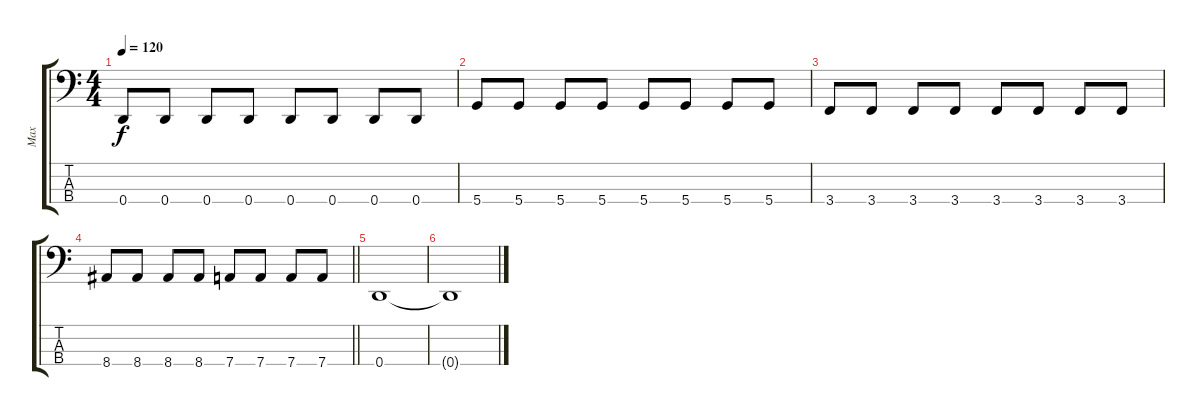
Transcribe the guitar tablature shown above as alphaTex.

\track ("Max" "Max") {instrument electricbassfinger}
\staff {score tabs}
\tuning (G2 D2 A1 D1) {hide}
\ts (4 4)
\tempo 120
\clef f4
\ks c
0.4.8{dy f} 0.4.8 0.4.8 0.4.8 0.4.8 0.4.8 0.4.8 0.4.8 |
5.4.8 5.4.8 5.4.8 5.4.8 5.4.8 5.4.8 5.4.8 5.4.8 |
3.4.8 3.4.8 3.4.8 3.4.8 3.4.8 3.4.8 3.4.8 3.4.8 |
\barLineRight lightlight
8.4.8 8.4.8 8.4.8 8.4.8 7.4.8 7.4.8 7.4.8 7.4.8 |
0.4.1 |
0.4{t}.1
